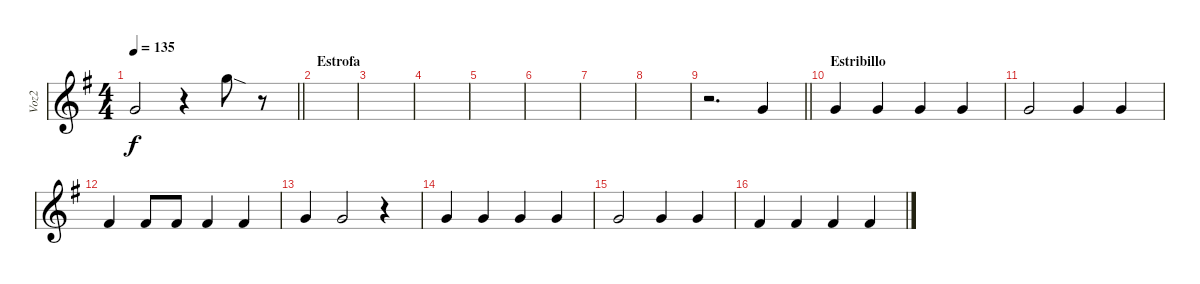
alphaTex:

\track ("Voz2" "Voz2") {instrument tenorsax}
\staff {score}
\tuning (E4 B3 G3 D3 A2 E2) {hide}
\ts (4 4)
\tempo 135
\clef g2
\barLineRight lightlight
\ks g
3.1.2{dy f} r.4 15.1{sod}.8 r.8 |
\section ("" "Estrofa")
|
|
|
|
|
|
|
\barLineRight lightlight
r.2{d} 3.1.4 |
\section ("" "Estribillo")
3.1.4 3.1.4 3.1.4 3.1.4 |
3.1.2 3.1.4 3.1.4 |
2.1.4 2.1.8 2.1.8 2.1.4 2.1.4 |
3.1.4 3.1.2 r.4 |
3.1.4 3.1.4 3.1.4 3.1.4 |
3.1.2 3.1.4 3.1.4 |
2.1.4 2.1.4 2.1.4 2.1.4
